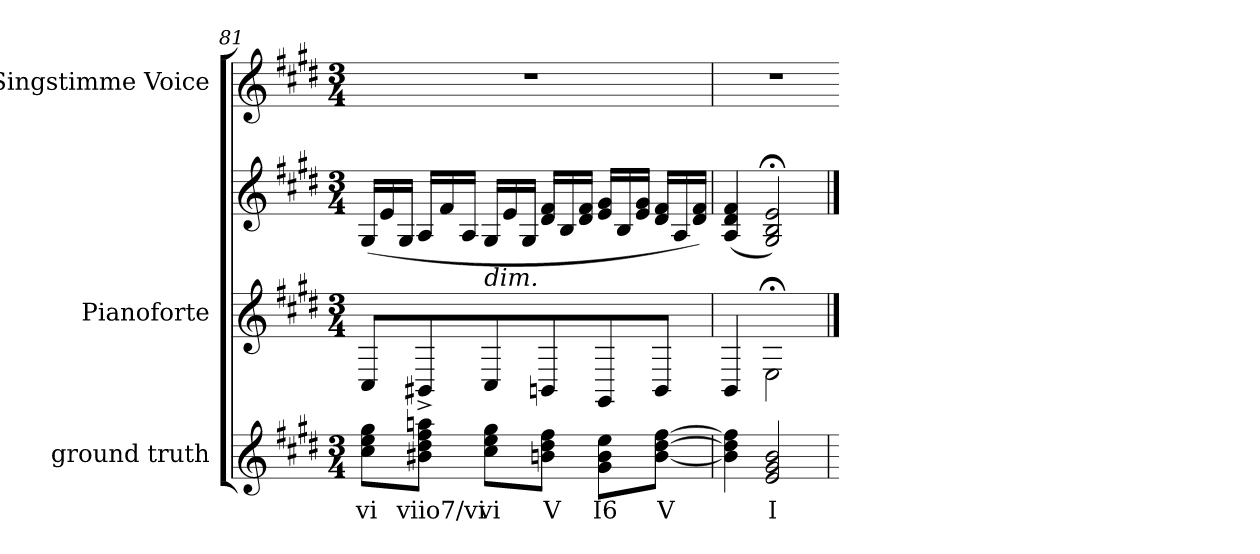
**kern	**text	**kern	**kern	**kern
*part3	*part3	*part2	*part2	*part1
*staff4	*staff4	*staff3	*staff2	*staff1
*I"ground truth	*	*I"Pianoforte	*	*I"Singstimme Voice
*	*	*I'Pno	*	*
*	*	*clefG2	*clefG2	*clefG2
*k[f#c#g#d#]	*	*k[f#c#g#d#]	*k[f#c#g#d#]	*k[f#c#g#d#]
*M3/4	*	*M3/4	*M3/4	*M3/4
=81	=81	=81	=81	=81
*	*	*	*Xtuplet	*
8cc# 8ee 8gg#L	vi	8C#/L	(<24G#/LL	2.r
.	.	.	24e/	.
.	.	.	24G#/JJ	.
8b#X 8dd# 8ff# 8aanJ	viio7/vi	8BB#X^/	24A/LL	.
.	.	.	24f#/	.
.	.	.	24A/JJ	.
!	!	!	!LO:TX:b:i:t=dim.	!
8cc# 8ee 8gg#L	vi	8C#/	24G#/LL	.
.	.	.	24e/	.
.	.	.	24G#/JJ	.
8bn 8dd# 8ff#J	V	8BBn/	24d#/ 24f#/LL	.
.	.	.	24B/	.
.	.	.	24d#/ 24f#/JJ	.
8g# 8b 8eeL	I6	8GG#/	24e/ 24g#/LL	.
.	.	.	24B/	.
.	.	.	24e/ 24g#/JJ	.
[8b [8dd# [8ff#J	V	8BB/J	24d#/ 24f#/LL	.
.	.	.	24A/	.
.	.	.	24d#/ 24f#/JJ)	.
!!LO:LB:g=z
=82	=82	=82	=82	=82
4b] 4dd#] 4ff#]	.	4BB/	(<4A/ 4d#/ 4f#/	2.r
2e 2g# 2b	I	2E;<\	2G#/;< 2B/;< 2e/;<)	.
=	==	==	==	==
*-	*-	*-	*-	*-
